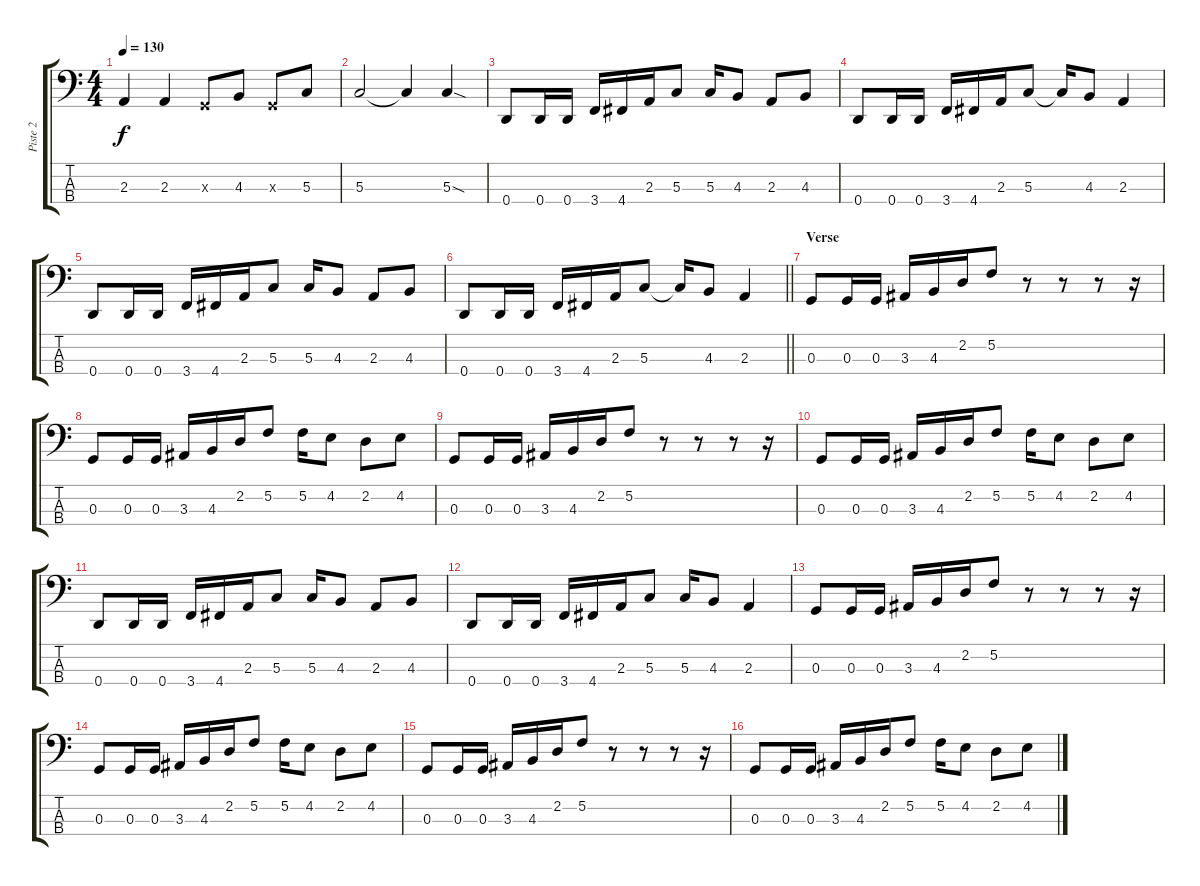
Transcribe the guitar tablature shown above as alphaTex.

\track ("Piste 2" "Piste 2") {instrument electricbassfinger}
\staff {score tabs}
\tuning (F2 C2 G1 D1) {hide}
\ts (4 4)
\tempo 130
\clef f4
\ks c
2.3.4{dy f} 2.3.4 0.3{x}.8 4.3.8 0.3{x}.8 5.3.8 |
5.3.2 5.3{t}.4 5.3{sod}.4 |
0.4.8 0.4.16 0.4.16 3.4.16 4.4.16 2.3.16 5.3.8 5.3.16 4.3.8 2.3.8 4.3.8 |
0.4.8 0.4.16 0.4.16 3.4.16 4.4.16 2.3.16 5.3.8 5.3{t}.16 4.3.8 2.3.4 |
0.4.8 0.4.16 0.4.16 3.4.16 4.4.16 2.3.16 5.3.8 5.3.16 4.3.8 2.3.8 4.3.8 |
\barLineRight lightlight
0.4.8 0.4.16 0.4.16 3.4.16 4.4.16 2.3.16 5.3.8 5.3{t}.16 4.3.8 2.3.4 |
\section ("" "Verse")
0.3.8 0.3.16 0.3.16 3.3.16 4.3.16 2.2.16 5.2.8 r.8 r.8 r.8 r.16 |
0.3.8 0.3.16 0.3.16 3.3.16 4.3.16 2.2.16 5.2.8 5.2.16 4.2.8 2.2.8 4.2.8 |
0.3.8 0.3.16 0.3.16 3.3.16 4.3.16 2.2.16 5.2.8 r.8 r.8 r.8 r.16 |
0.3.8 0.3.16 0.3.16 3.3.16 4.3.16 2.2.16 5.2.8 5.2.16 4.2.8 2.2.8 4.2.8 |
0.4.8 0.4.16 0.4.16 3.4.16 4.4.16 2.3.16 5.3.8 5.3.16 4.3.8 2.3.8 4.3.8 |
0.4.8 0.4.16 0.4.16 3.4.16 4.4.16 2.3.16 5.3.8 5.3.16 4.3.8 2.3.4 |
0.3.8 0.3.16 0.3.16 3.3.16 4.3.16 2.2.16 5.2.8 r.8 r.8 r.8 r.16 |
0.3.8 0.3.16 0.3.16 3.3.16 4.3.16 2.2.16 5.2.8 5.2.16 4.2.8 2.2.8 4.2.8 |
0.3.8 0.3.16 0.3.16 3.3.16 4.3.16 2.2.16 5.2.8 r.8 r.8 r.8 r.16 |
0.3.8 0.3.16 0.3.16 3.3.16 4.3.16 2.2.16 5.2.8 5.2.16 4.2.8 2.2.8 4.2.8
